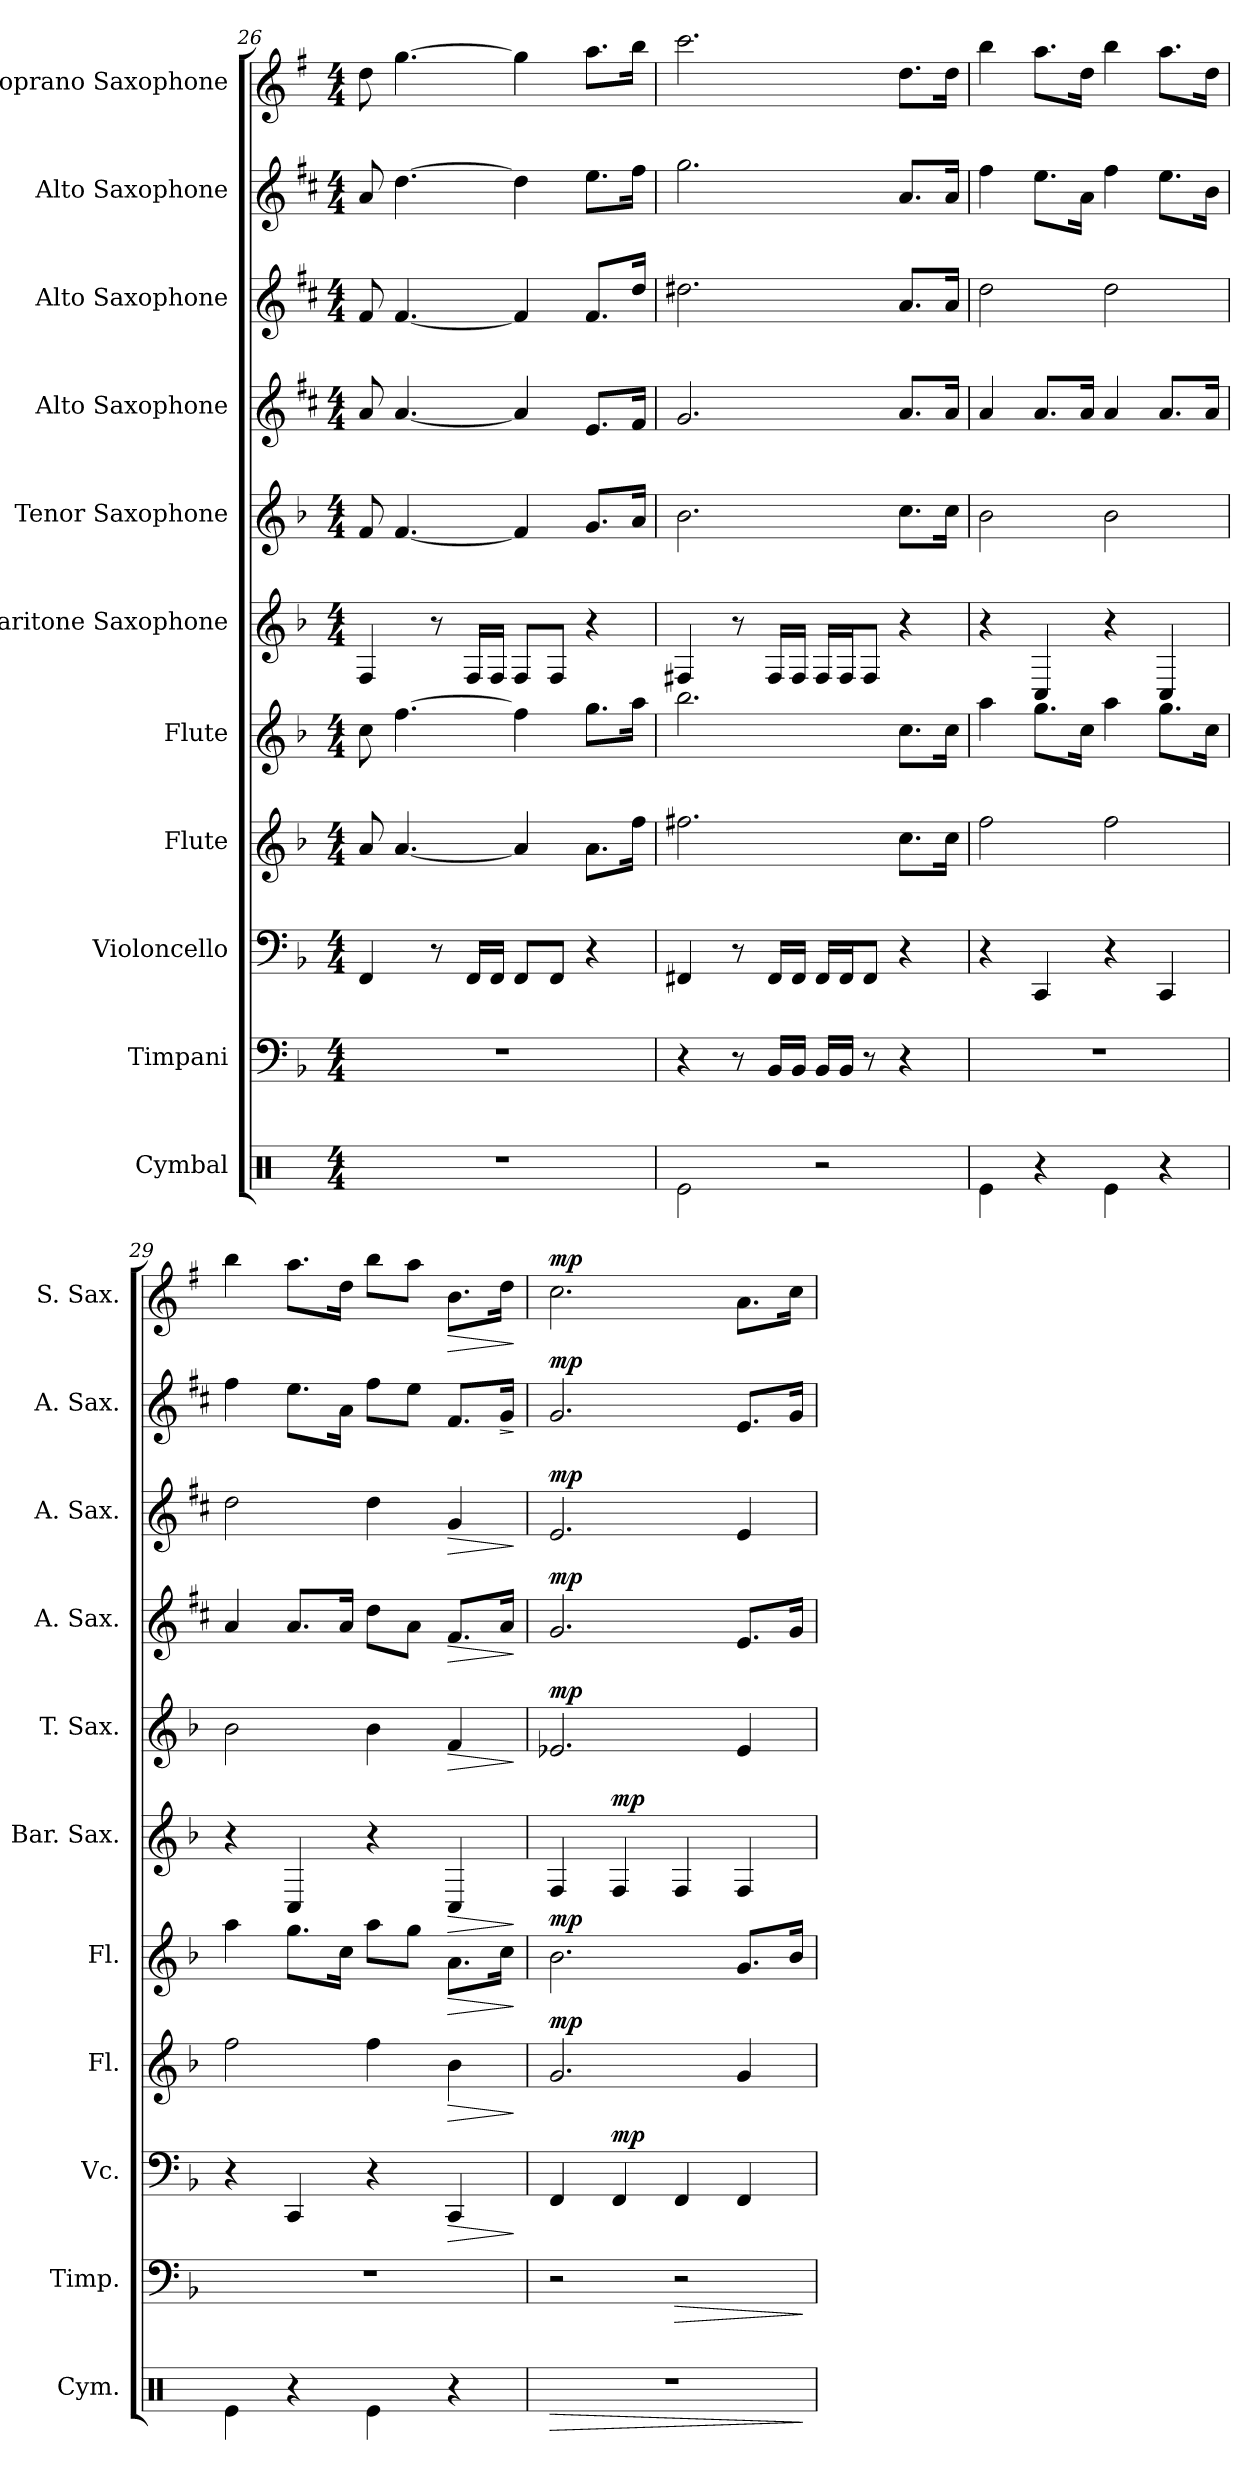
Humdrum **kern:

**kern	**dynam	**kern	**dynam	**kern	**dynam	**kern	**dynam	**kern	**dynam	**kern	**dynam	**kern	**dynam	**kern	**dynam	**kern	**dynam	**kern	**dynam	**kern	**dynam
*part11	*part11	*part10	*part10	*part9	*part9	*part8	*part8	*part7	*part7	*part6	*part6	*part5	*part5	*part4	*part4	*part3	*part3	*part2	*part2	*part1	*part1
*staff11	*staff11	*staff10	*staff10	*staff9	*staff9	*staff8	*staff8	*staff7	*staff7	*staff6	*staff6	*staff5	*staff5	*staff4	*staff4	*staff3	*staff3	*staff2	*staff2	*staff1	*staff1
*I"Cymbal	*	*I"Timpani	*	*I"Violoncello	*	*I"Flute	*	*I"Flute	*	*I"Baritone Saxophone	*	*I"Tenor Saxophone	*	*I"Alto Saxophone	*	*I"Alto Saxophone	*	*I"Alto Saxophone	*	*I"Soprano Saxophone	*
*I'Cym.	*	*I'Timp.	*	*I'Vc.	*	*I'Fl.	*	*I'Fl.	*	*I'Bar. Sax.	*	*I'T. Sax.	*	*I'A. Sax.	*	*I'A. Sax.	*	*I'A. Sax.	*	*I'S. Sax.	*
*clefX	*	*clefF4	*	*clefF4	*	*clefG2	*	*clefG2	*	*clefG2	*	*clefG2	*	*clefG2	*	*clefG2	*	*clefG2	*	*clefG2	*
*	*	*	*	*	*	*	*	*	*	*ITrd12c21	*	*ITrd8c14	*	*ITrd5c9	*	*ITrd5c9	*	*ITrd5c9	*	*ITrd1c2	*
*k[]	*	*k[b-]	*	*k[b-]	*	*k[b-]	*	*k[b-]	*	*k[b-]	*	*k[b-]	*	*k[b-]	*	*k[b-]	*	*k[b-]	*	*k[b-]	*
*M4/4	*	*M4/4	*	*M4/4	*	*M4/4	*	*M4/4	*	*M4/4	*	*M4/4	*	*M4/4	*	*M4/4	*	*M4/4	*	*M4/4	*
=26	=26	=26	=26	=26	=26	=26	=26	=26	=26	=26	=26	=26	=26	=26	=26	=26	=26	=26	=26	=26	=26
1r	.	1r	.	4FF/	.	8a/	.	8cc\	.	4FF/	.	8F/	.	8c/	.	8A/	.	8c/	.	8cc\	.
.	.	.	.	.	.	[4.a/	.	[4.ff\	.	.	.	[4.F/	.	[4.c/	.	[4.A/	.	[4.f\	.	[4.ff\	.
.	.	.	.	8r	.	.	.	.	.	8r	.	.	.	.	.	.	.	.	.	.	.
.	.	.	.	16FF/LL	.	.	.	.	.	16FF/LL	.	.	.	.	.	.	.	.	.	.	.
.	.	.	.	16FF/JJ	.	.	.	.	.	16FF/JJ	.	.	.	.	.	.	.	.	.	.	.
.	.	.	.	8FF/L	.	4a/]	.	4ff\]	.	8FF/L	.	4F/]	.	4c/]	.	4A/]	.	4f\]	.	4ff\]	.
.	.	.	.	8FF/J	.	.	.	.	.	8FF/J	.	.	.	.	.	.	.	.	.	.	.
.	.	.	.	4r	.	8.a\L	.	8.gg\L	.	4r	.	8.G/L	.	8.G/L	.	8.A/L	.	8.g\L	.	8.gg\L	.
.	.	.	.	.	.	16ff\Jk	.	16aa\Jk	.	.	.	16A/Jk	.	16A/Jk	.	16f/Jk	.	16a\Jk	.	16aa\Jk	.
=27	=27	=27	=27	=27	=27	=27	=27	=27	=27	=27	=27	=27	=27	=27	=27	=27	=27	=27	=27	=27	=27
2Re\	.	4r	.	4FF#X/	.	2.ff#X\	.	2.bb-\	.	4FF#X/	.	2.B-\	.	2.B-/	.	2.f#X\	.	2.b-\	.	2.bb-\	.
.	.	8r	.	8r	.	.	.	.	.	8r	.	.	.	.	.	.	.	.	.	.	.
.	.	16BB-/LL	.	16FF#/LL	.	.	.	.	.	16FF#/LL	.	.	.	.	.	.	.	.	.	.	.
.	.	16BB-/JJ	.	16FF#/JJ	.	.	.	.	.	16FF#/JJ	.	.	.	.	.	.	.	.	.	.	.
2r	.	16BB-/LL	.	16FF#/LL	.	.	.	.	.	16FF#/LL	.	.	.	.	.	.	.	.	.	.	.
.	.	16BB-/JJ	.	16FF#/J	.	.	.	.	.	16FF#/J	.	.	.	.	.	.	.	.	.	.	.
.	.	8r	.	8FF#/J	.	.	.	.	.	8FF#/J	.	.	.	.	.	.	.	.	.	.	.
.	.	4r	.	4r	.	8.cc\L	.	8.cc\L	.	4r	.	8.c\L	.	8.c/L	.	8.c/L	.	8.c/L	.	8.cc\L	.
.	.	.	.	.	.	16cc\Jk	.	16cc\Jk	.	.	.	16c\Jk	.	16c/Jk	.	16c/Jk	.	16c/Jk	.	16cc\Jk	.
!!LO:PB:g=z
=28	=28	=28	=28	=28	=28	=28	=28	=28	=28	=28	=28	=28	=28	=28	=28	=28	=28	=28	=28	=28	=28
4Re\	.	1r	.	4r	.	2ff\	.	4aa\	.	4r	.	2B-\	.	4c/	.	2f\	.	4a\	.	4aa\	.
4r	.	.	.	4CC/	.	.	.	8.gg\L	.	4CC/	.	.	.	8.c/L	.	.	.	8.g\L	.	8.gg\L	.
.	.	.	.	.	.	.	.	16cc\Jk	.	.	.	.	.	16c/Jk	.	.	.	16c\Jk	.	16cc\Jk	.
4Re\	.	.	.	4r	.	2ff\	.	4aa\	.	4r	.	2B-\	.	4c/	.	2f\	.	4a\	.	4aa\	.
4r	.	.	.	4CC/	.	.	.	8.gg\L	.	4CC/	.	.	.	8.c/L	.	.	.	8.g\L	.	8.gg\L	.
.	.	.	.	.	.	.	.	16cc\Jk	.	.	.	.	.	16c/Jk	.	.	.	16d\Jk	.	16cc\Jk	.
=29	=29	=29	=29	=29	=29	=29	=29	=29	=29	=29	=29	=29	=29	=29	=29	=29	=29	=29	=29	=29	=29
4Re\	.	1r	.	4r	.	2ff\	.	4aa\	.	4r	.	2B-\	.	4c/	.	2f\	.	4a\	.	4aa\	.
4r	.	.	.	4CC/	.	.	.	8.gg\L	.	4CC/	.	.	.	8.c/L	.	.	.	8.g\L	.	8.gg\L	.
.	.	.	.	.	.	.	.	16cc\Jk	.	.	.	.	.	16c/Jk	.	.	.	16c\Jk	.	16cc\Jk	.
4Re\	.	.	.	4r	.	4ff\	.	8aa\L	.	4r	.	4B-\	.	8f\L	.	4f\	.	8a\L	.	8aa\L	.
.	.	.	.	.	.	.	.	8gg\J	.	.	.	.	.	8c\J	.	.	.	8g\J	.	8gg\J	.
!	!	!	!	!	!LO:HP:b	!	!LO:HP:b	!	!LO:HP:b	!	!LO:HP:b	!	!LO:HP:b	!	!LO:HP:b	!	!LO:HP:b	!	!	!	!LO:HP:b
4r	.	.	.	4CC/	>	4b-\	>	8.a\L	>	4CC/	>	4F/	>	8.A/L	>	4B-/	>	8.A/L	.	8.a\L	>
!	!	!	!	!	!	!	!	!	!	!	!	!	!	!	!	!	!	!	!LO:HP:b	!	!
.	.	.	.	.	.	.	.	16cc\Jk	.	.	.	.	.	16c/Jk	.	.	.	16B-/Jk	>	16cc\Jk	.
.	.	.	.	.	]	.	]	.	]	.	]	.	]	.	]	.	]	.	]	.	]
=30	=30	=30	=30	=30	=30	=30	=30	=30	=30	=30	=30	=30	=30	=30	=30	=30	=30	=30	=30	=30	=30
!	!LO:HP:b	!	!	!	!	!	!LO:DY:a	!	!LO:DY:a	!	!	!	!LO:DY:a	!	!LO:DY:a	!	!LO:DY:a	!	!LO:DY:a	!	!LO:DY:a
1r	>	2r	.	4FF/	.	2.g/	mp	2.b-\	mp	4FF/	.	2.E-X/	mp	2.B-/	mp	2.G/	mp	2.B-/	mp	2.b-\	mp
!	!	!	!	!	!LO:DY:a	!	!	!	!	!	!LO:DY:a	!	!	!	!	!	!	!	!	!	!
.	.	.	.	4FF/	mp	.	.	.	.	4FF/	mp	.	.	.	.	.	.	.	.	.	.
!	!	!	!LO:HP:b	!	!	!	!	!	!	!	!	!	!	!	!	!	!	!	!	!	!
.	.	2r	>	4FF/	.	.	.	.	.	4FF/	.	.	.	.	.	.	.	.	.	.	.
.	.	.	.	4FF/	.	4g/	.	8.g/L	.	4FF/	.	4E-/	.	8.G/L	.	4G/	.	8.G/L	.	8.g\L	.
.	.	.	.	.	.	.	.	16b-/Jk	.	.	.	.	.	16B-/Jk	.	.	.	16B-/Jk	.	16b-\Jk	.
.	]	.	]	.	.	.	.	.	.	.	.	.	.	.	.	.	.	.	.	.	.
=	=	=	=	=	=	=	=	=	=	=	=	=	=	=	=	=	=	=	=	=	=
*-	*-	*-	*-	*-	*-	*-	*-	*-	*-	*-	*-	*-	*-	*-	*-	*-	*-	*-	*-	*-	*-
